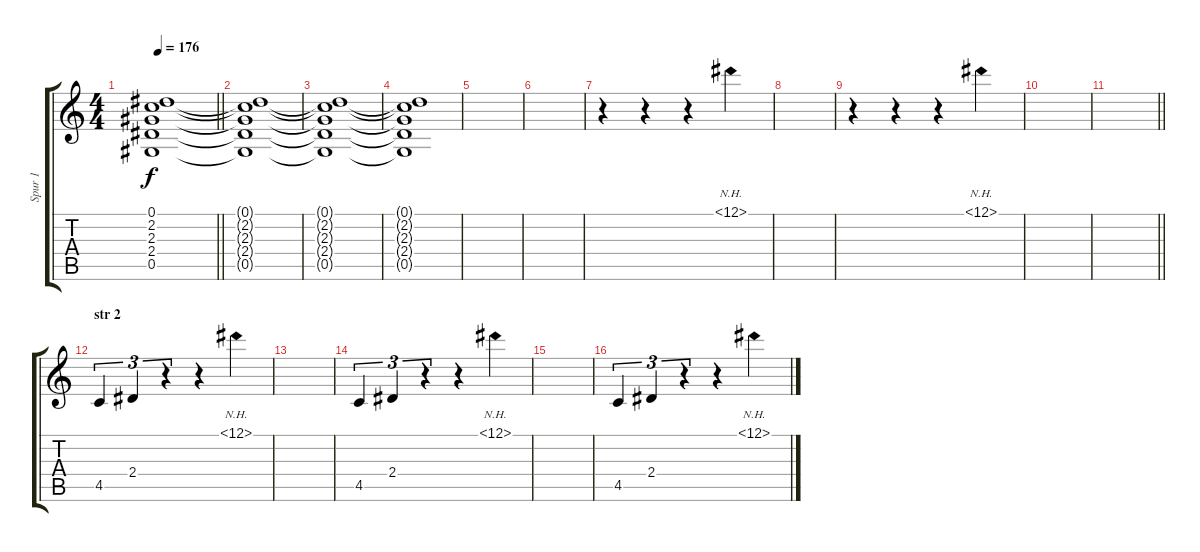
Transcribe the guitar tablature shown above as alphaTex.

\track ("Spur 1" "Spur 1") {instrument overdrivenguitar}
\staff {score tabs}
\tuning (Eb4 Bb3 Gb3 Db3 Ab2 Eb2) {hide}
\ts (4 4)
\tempo 176
\clef g2
\barLineRight lightlight
\ks c
(0.1 2.2 2.3 2.4 0.5).1{dy f} |
(0.1{t} 2.2{t} 2.3{t} 2.4{t} 0.5{t}).1 |
(0.1{t} 2.2{t} 2.3{t} 2.4{t} 0.5{t}).1 |
(0.1{t} 2.2{t} 2.3{t} 2.4{t} 0.5{t}).1 |
|
|
r.4 r.4 r.4 0.1{nh}.4 |
|
r.4 r.4 r.4 0.1{nh}.4 |
|
\barLineRight lightlight
|
\section ("" "str 2")
4.5.4{tu (3 2)} 2.4.4{tu (3 2)} r.4{tu (3 2)} r.4 0.1{nh}.4 |
|
4.5.4{tu (3 2)} 2.4.4{tu (3 2)} r.4{tu (3 2)} r.4 0.1{nh}.4 |
|
4.5.4{tu (3 2)} 2.4.4{tu (3 2)} r.4{tu (3 2)} r.4 0.1{nh}.4
